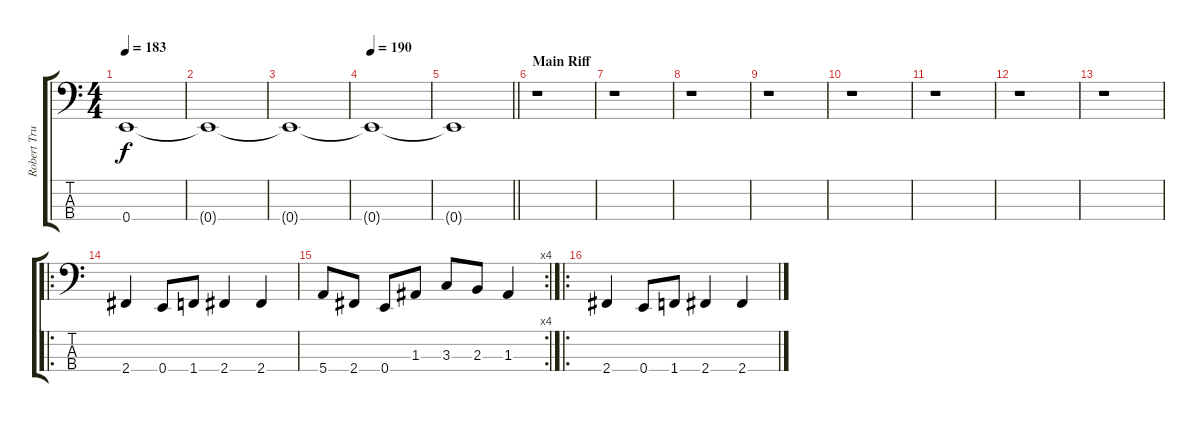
\track ("Robert Trujilo" "Robert Tru") {instrument electricbassfinger}
\staff {score tabs}
\tuning (G2 D2 A1 E1) {hide}
\ts (4 4)
\tempo 183
\clef f4
\ks c
0.4{t}.1{dy f} |
0.4{t}.1 |
0.4{t}.1 |
\tempo 190
0.4{t}.1 |
\barLineRight lightlight
0.4{t}.1 |
\section ("" "Main Riff")
r.1 |
r.1 |
r.1 |
r.1 |
r.1 |
r.1 |
r.1 |
r.1 |
\ro
2.4.4 0.4.8 1.4.8 2.4.4 2.4.4 |
\rc 4
5.4.8 2.4.8 0.4.8 1.3.8 3.3.8 2.3.8 1.3.4 |
\ro
2.4.4 0.4.8 1.4.8 2.4.4 2.4.4
